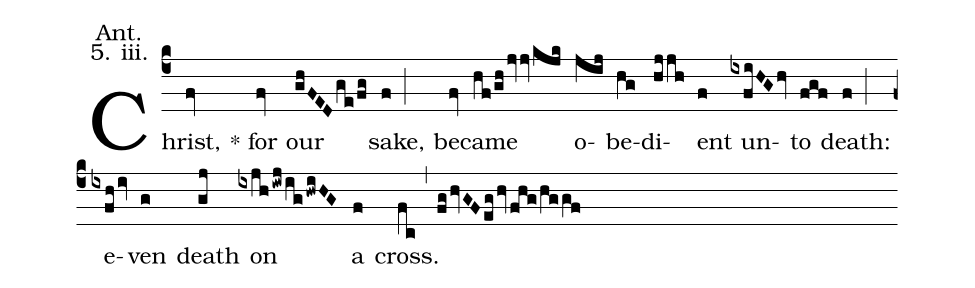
annotation: Ant.;
annotation: 5. iii.;
%%
(c4)Christ,(fv) <sp>*</sp> for(fv) our(ghFEDge/fg) sake,(f;) be(fv)came(hf/ghjvvkjk) o(jij)be(hg)di(hjjh)ent(f) un(ixfiHGhv)to(fgf) death:(f;) e(ixfhiv)ven(g) death(gj) on(ixjhiwj/ighwiHG) a(f) cross.(fc,fghvGFeghvfhg/hggf)
